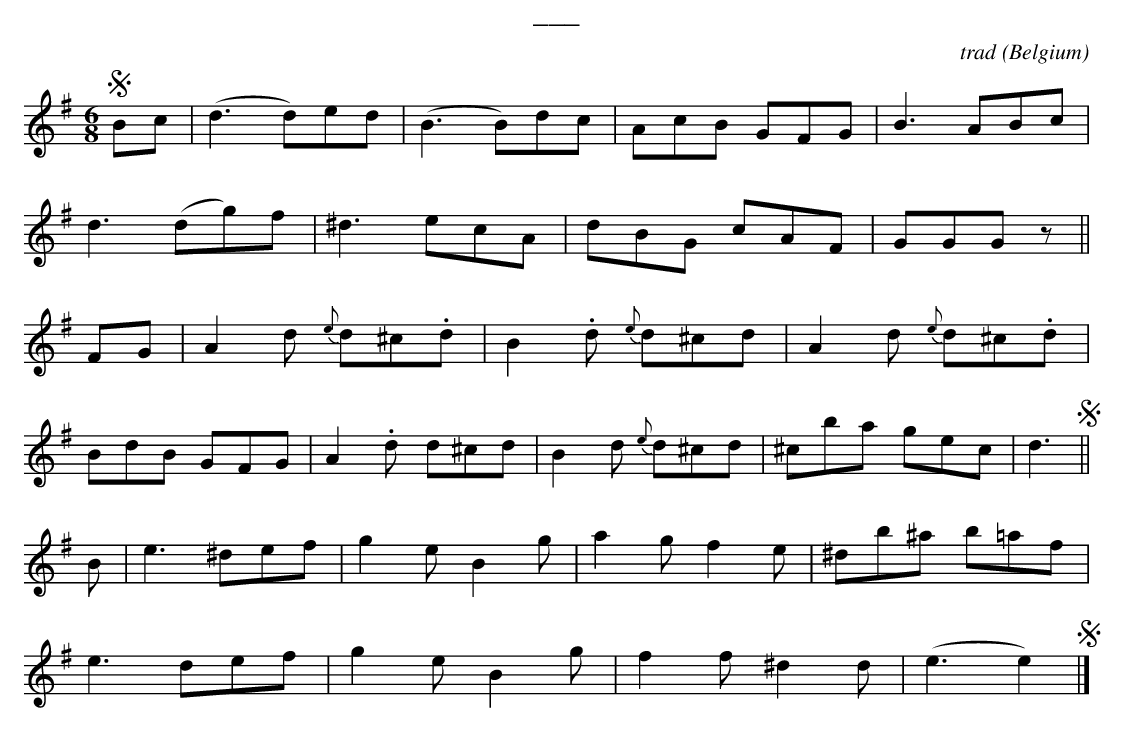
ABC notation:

X:1
T:___
C:trad
O:Belgium
M:6/8
L:1/8
K:Gmaj
!segno!Bc|(d3 d)ed|(B3 B)dc|AcB GFG|B3 ABc|
d3 (dg)f|^d3 ecA|dBG cAF|GGG z||
FG|A2d {e}d^c.d|B2.d {e}d^cd|A2d {e}d^c.d|
BdB GFG|A2.d d^cd|B2d {e}d^cd|^cba gec|d3 !segno!||
K:Emin
B|e3 ^def|g2e B2g|a2g f2e|^db^a b=af|
e3 def|g2e B2g|f2f ^d2d|(e3 e2) !segno!|]
